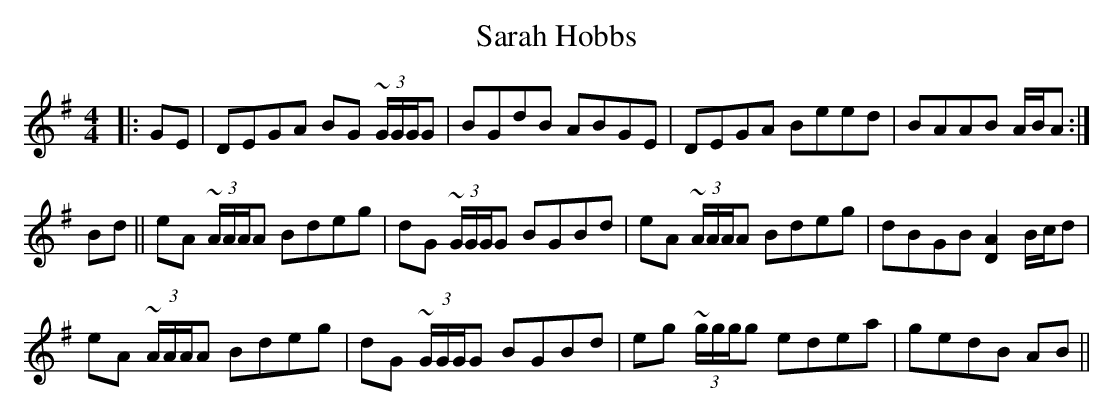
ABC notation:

X:1
T: Sarah Hobbs
M: 4/4
L: 1/8
K: Dmix
|:GE|DEGA BG ~(3G/G/G/G|BGdB ABGE|DEGA Beed|BAAB A/B/A:|
Bd||eA ~(3A/A/A/A Bdeg|dG ~(3G/G/G/G BGBd|eA ~(3A/A/A/A Bdeg|dBGB [D2A2] B/c/d|
eA ~(3A/A/A/A Bdeg|dG ~(3G/G/G/G BGBd|eg ~(3g/g/g/g edea|gedB AB||
